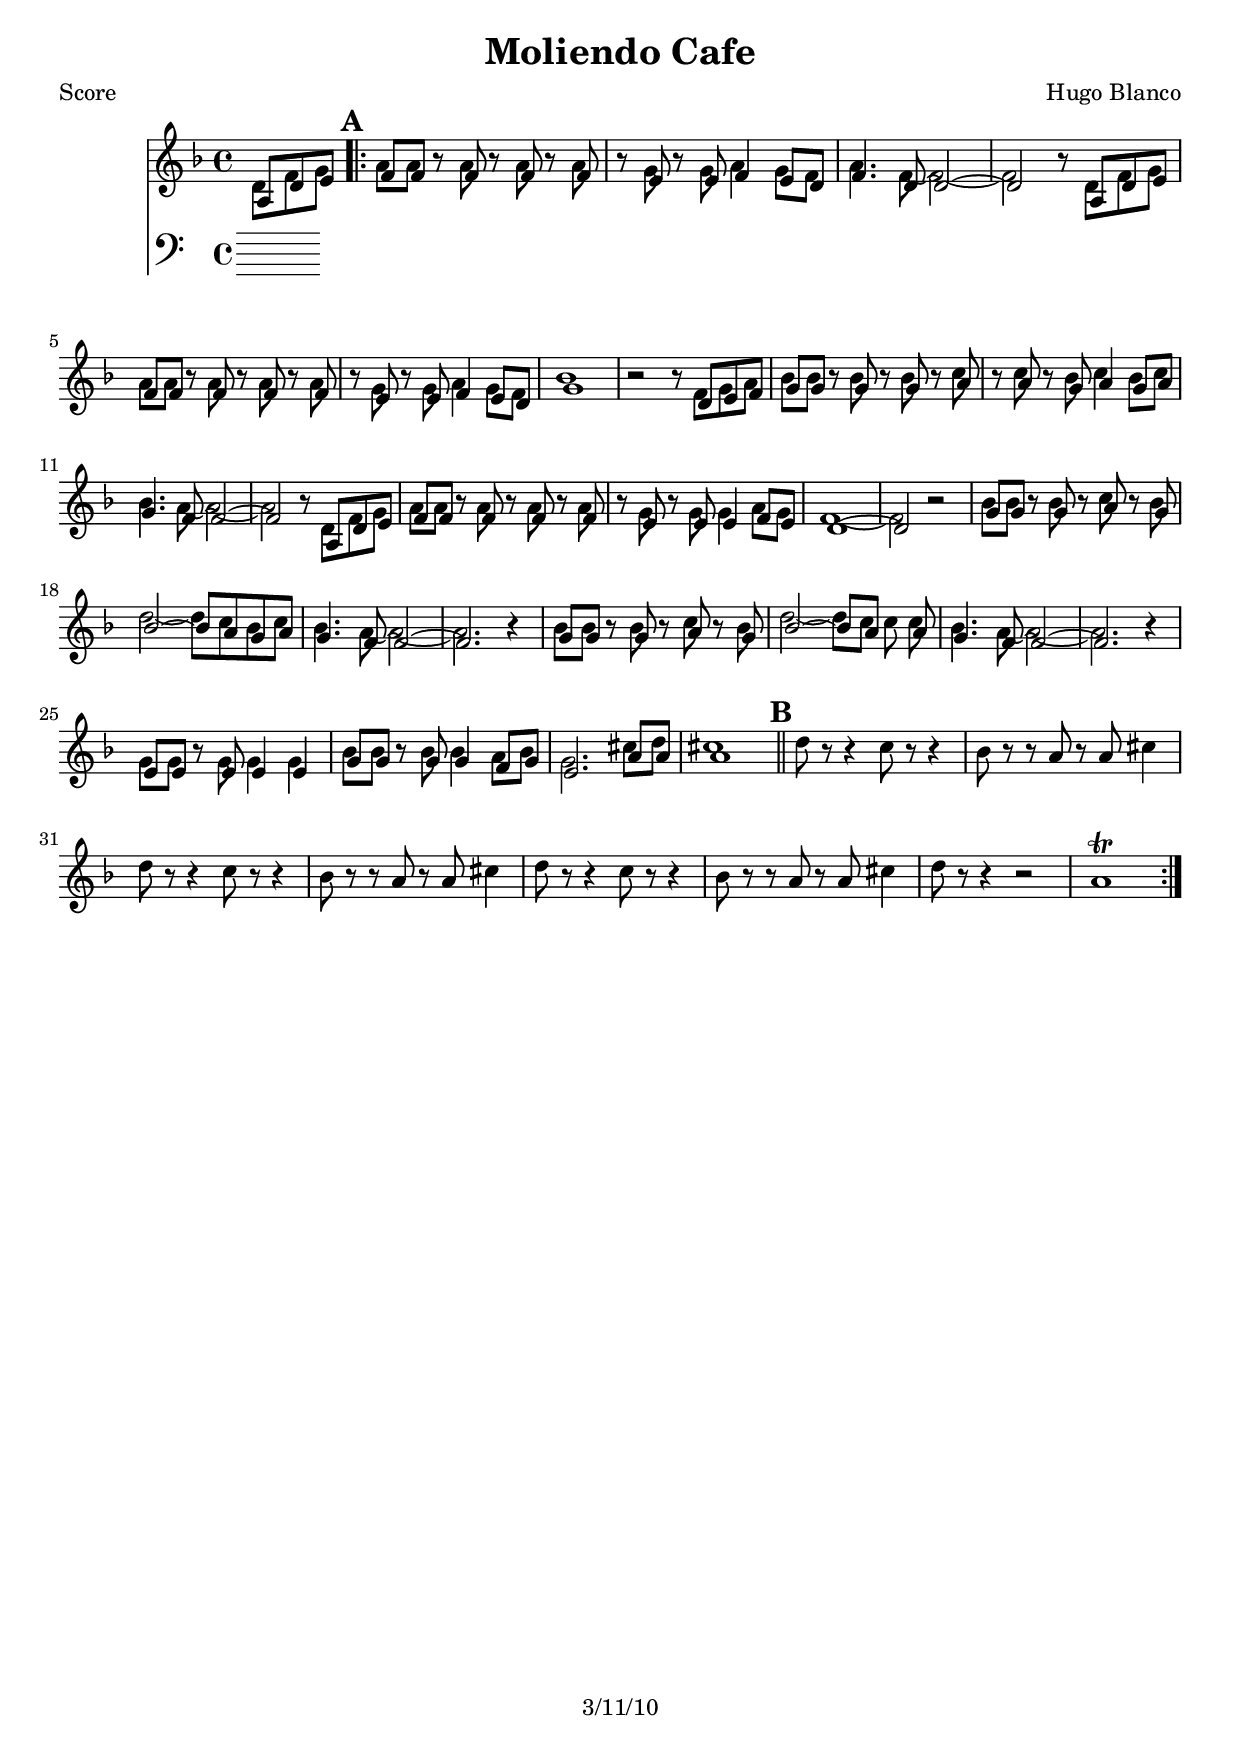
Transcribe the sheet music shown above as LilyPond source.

\version "2.12.1"

\header {
	title = "Moliendo Cafe"
	composer = "Hugo Blanco"
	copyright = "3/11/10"
	}

%place a mark at bottom right
markdownright = { \once \override Score.RehearsalMark #'break-visibility = #begin-of-line-invisible \once \override Score.RehearsalMark #'self-alignment-X = #RIGHT \once \override Score.RehearsalMark #'direction = #DOWN }


% music pieces
%part: melody
melody = {
  \relative c' { \key d \minor 
  \partial 4. a8 d e |
  \mark \default
  \repeat volta 2 { 
	f f r f r f r f | r e r e f4 e8 d | f4. d8~ d2~ | d2 r8 a d e |
	f f r f r f r f | r e r e f4 e8 d | g1 | r2 r8 d e f |
	g g r g r g r a | r a r g a4 g8 a | g4. f8~ f2~ | f2 r8 a, d e | 
	f f r f r f r f | r e r e e4 f8 e | d1~ | d2 r |
	g8 g r g r a r g | bes2~ bes8 a g a | g4. f8~ f2~ | f2. r4 |
	g8 g r g r a r g | bes2~ bes8 a c a | g4. f8~ f2~ | f2. r4 |
	e8 e r e e4 e | g8 g r g g4 f8 g | e2. a8 a | a1 | \bar "||"

	\mark \default
	d8 r r4 c8 r r4 | bes8 r r a8 r a cis4 | d8 r r4 c8 r r4 | bes8 r r a8 r a cis4 |
	d8 r r4 c8 r r4 | bes8 r r a8 r a cis4 | d8 r r4 r2 | a1\trill | } 
	
  }
}

%part: harmony
harmony = {
  \relative c' { \key d \minor 
  \partial 4. d8 f g |
  \mark \default
  \repeat volta 2 { 
	a a r a r a r a | r g r g a4 g8 f | a4. f8~ f2~ | f2 r8 d f g |
	a a r a r a r a | r g r g a4 g8 f | bes1 | r2 r8 f g a |
	bes bes r bes r bes r c | r c r bes c4 bes8 c | bes4. a8~ a2~ | a2 r8 d, f g | 
	a a r a r a r a | r g r g g4 a8 g | f1~ | f2 r |
	bes8 bes r bes r c r bes | d2~ d8 c bes c | bes4. a8~ a2~ | a2. r4 |
	bes8 bes r bes r c r bes | d2~ d8 c c c | bes4. a8~ a2~ | a2. r4 |
	g8 g r g g4 g | bes8 bes r bes bes4 a8 bes | g2. cis8 d | cis1 | \bar "||"

	\mark \default
	d8 r r4 c8 r r4 | bes8 r r a8 r a cis4 | d8 r r4 c8 r r4 | bes8 r r a8 r a cis4 |
	d8 r r4 c8 r r4 | bes8 r r a8 r a cis4 | d8 r r4 r2 | a1\trill | } 
	
  }
}

%{ when combining melody and harmony, what order should they be in? 
harmony
melody
%}

%part: bass
bass = {
}

%part: words
words = \markup { }

%part: changes
changes = \chordmode { }

%layout
#(set-default-paper-size "a5" 'landscape)

%{
\book { 
  \header { poet = "Melody - C" }
    \score {
	<<
%	\new ChordNames { \set chordChanges = ##t \changes }
        \new Staff {
		\melody
	}
	>>
    }
%    \words
}
%}

%{
\book { 
  \header { poet = "Bass - C" }
    \score {
	<<
%	\new ChordNames { \set chordChanges = ##t \changes }
        \new Staff { \clef bass
		\bass
	}
	>>
    }
%    \words
}
%}


\book { \header { poet = "Score" }
  \paper { #(set-paper-size "a4") }
    \score { 
      << 
	\new Staff { 
     \set Staff.printPartCombineTexts = ##f
	  \partcombine  
	  	\melody
		\harmony
	  }
	\new Staff { \clef bass
		\bass
	}
      >> 
  } 
}


%{
\book { \header { poet = "MIDI" }
    \score { 
      << \tempo 4 = 184
\unfoldRepeats	\new Staff { \set Staff.midiInstrument = #"alto sax"
		\melody
	}
\unfoldRepeats	\new Staff { \set Staff.midiInstrument = #"tuba"
		\bass
	}
      >> 
    \midi { }
  } 
}
%}
